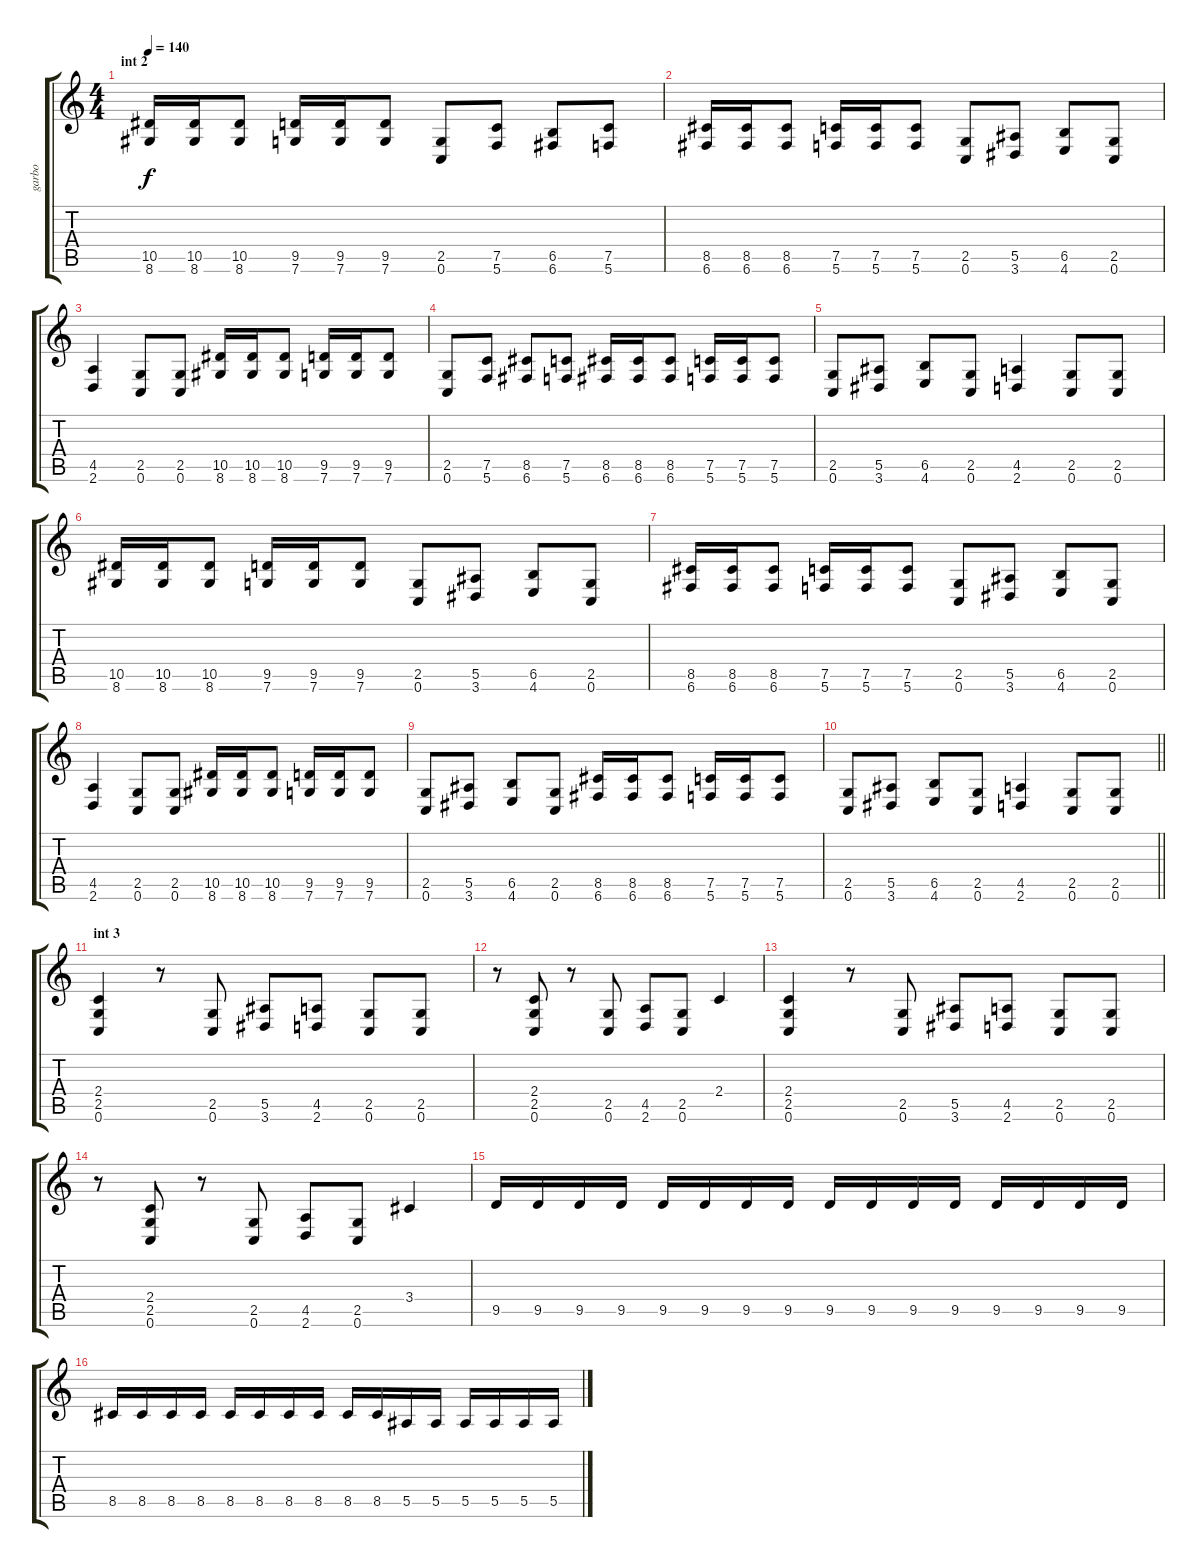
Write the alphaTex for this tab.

\track ("garbo" "garbo") {solo instrument overdrivenguitar}
\staff {score tabs}
\tuning (C4 G3 Eb3 Bb2 F2 C2) {hide}
\ts (4 4)
\section ("" "int 2")
\tempo 140
\clef g2
\ks c
(10.5 8.6).16{dy f} (10.5 8.6).16 (10.5 8.6).8 (9.5 7.6).16 (9.5 7.6).16 (9.5 7.6).8 (2.5 0.6).8 (7.5 5.6).8 (6.5 6.6).8 (7.5 5.6).8 |
(8.5 6.6).16 (8.5 6.6).16 (8.5 6.6).8 (7.5 5.6).16 (7.5 5.6).16 (7.5 5.6).8 (2.5 0.6).8 (5.5 3.6).8 (6.5 4.6).8 (2.5 0.6).8 |
(4.5 2.6).4 (2.5 0.6).8 (2.5 0.6).8 (10.5 8.6).16 (10.5 8.6).16 (10.5 8.6).8 (9.5 7.6).16 (9.5 7.6).16 (9.5 7.6).8 |
(2.5 0.6).8 (7.5 5.6).8 (8.5 6.6).8 (7.5 5.6).8 (8.5 6.6).16 (8.5 6.6).16 (8.5 6.6).8 (7.5 5.6).16 (7.5 5.6).16 (7.5 5.6).8 |
(2.5 0.6).8 (5.5 3.6).8 (6.5 4.6).8 (2.5 0.6).8 (4.5 2.6).4 (2.5 0.6).8 (2.5 0.6).8 |
(10.5 8.6).16 (10.5 8.6).16 (10.5 8.6).8 (9.5 7.6).16 (9.5 7.6).16 (9.5 7.6).8 (2.5 0.6).8 (5.5 3.6).8 (6.5 4.6).8 (2.5 0.6).8 |
(8.5 6.6).16 (8.5 6.6).16 (8.5 6.6).8 (7.5 5.6).16 (7.5 5.6).16 (7.5 5.6).8 (2.5 0.6).8 (5.5 3.6).8 (6.5 4.6).8 (2.5 0.6).8 |
(4.5 2.6).4 (2.5 0.6).8 (2.5 0.6).8 (10.5 8.6).16 (10.5 8.6).16 (10.5 8.6).8 (9.5 7.6).16 (9.5 7.6).16 (9.5 7.6).8 |
(2.5 0.6).8 (5.5 3.6).8 (6.5 4.6).8 (2.5 0.6).8 (8.5 6.6).16 (8.5 6.6).16 (8.5 6.6).8 (7.5 5.6).16 (7.5 5.6).16 (7.5 5.6).8 |
\barLineRight lightlight
(2.5 0.6).8 (5.5 3.6).8 (6.5 4.6).8 (2.5 0.6).8 (4.5 2.6).4 (2.5 0.6).8 (2.5 0.6).8 |
\section ("" "int 3")
(2.4 2.5 0.6).4 r.8 (2.5 0.6).8 (5.5 3.6).8 (4.5 2.6).8 (2.5 0.6).8 (2.5 0.6).8 |
r.8 (2.4 2.5 0.6).8 r.8 (2.5 0.6).8 (4.5 2.6).8 (2.5 0.6).8 2.4.4 |
(2.4 2.5 0.6).4 r.8 (2.5 0.6).8 (5.5 3.6).8 (4.5 2.6).8 (2.5 0.6).8 (2.5 0.6).8 |
r.8 (2.4 2.5 0.6).8 r.8 (2.5 0.6).8 (4.5 2.6).8 (2.5 0.6).8 3.4.4 |
9.5.16 9.5.16 9.5.16 9.5.16 9.5.16 9.5.16 9.5.16 9.5.16 9.5.16 9.5.16 9.5.16 9.5.16 9.5.16 9.5.16 9.5.16 9.5.16 |
8.5.16 8.5.16 8.5.16 8.5.16 8.5.16 8.5.16 8.5.16 8.5.16 8.5.16 8.5.16 5.5.16 5.5.16 5.5.16 5.5.16 5.5.16 5.5.16
